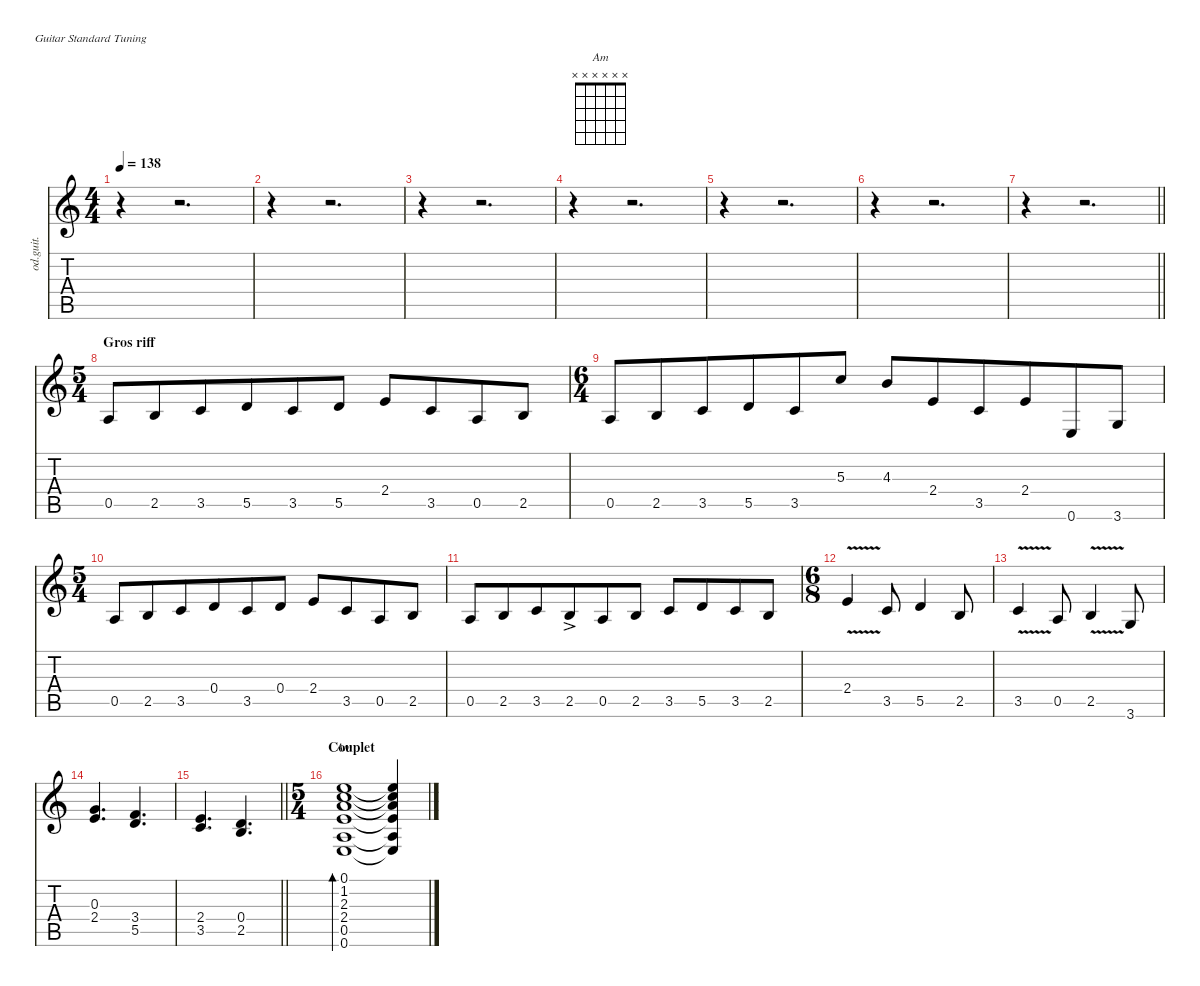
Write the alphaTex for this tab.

\defaultSystemsLayout 4
\hideDynamics
\bracketExtendMode nobrackets
\track ("Hichem" "od.guit.") {instrument overdrivenguitar}
\staff {score tabs}
\tuning (E4 B3 G3 D3 A2 E2)
\chord ("Am" x x x x x x)
\ts (4 4)
\tempo 138
\clef g2
\ks aminor
r.4{dy f} r.2{d} |
r.4 r.2{d} |
r.4 r.2{d} |
r.4 r.2{d} |
r.4 r.2{d} |
r.4 r.2{d} |
\barLineRight lightlight
r.4 r.2{d} |
\ts (5 4)
\beaming (8 6 4)
\section ("" "Gros riff")
0.5.8{beam Up} 2.5.8{beam Up} 3.5.8{beam Up} 5.5.8{beam Up} 3.5.8{beam Up} 5.5.8{beam Up} 2.4.8{beam Up} 3.5.8{beam Up} 0.5.8{beam Up} 2.5.8{beam Up} |
\ts (6 4)
\beaming (8 6 6)
0.5.8{beam Up} 2.5.8{beam Up} 3.5.8{beam Up} 5.5.8{beam Up} 3.5.8{beam Up} 5.3.8{beam Up} 4.3.8{beam Up} 2.4.8{beam Up} 3.5.8{beam Up} 2.4.8{beam Up} 0.6.8{beam Up} 3.6.8{beam Up} |
\ts (5 4)
\beaming (8 6 4)
0.5.8{beam Up} 2.5.8{beam Up} 3.5.8{beam Up} 0.4.8{beam Up} 3.5.8{beam Up} 0.4.8{beam Up} 2.4.8{beam Up} 3.5.8{beam Up} 0.5.8{beam Up} 2.5.8{beam Up} |
0.5.8{beam Up} 2.5.8{beam Up} 3.5.8{beam Up} 2.5{ac}.8{dy ff beam Up} 0.5.8{dy f beam Up} 2.5.8{beam Up} 3.5.8{beam Up} 5.5.8{beam Up} 3.5.8{beam Up} 2.5.8{beam Up} |
\ts (6 8)
\beaming (8 3 3)
2.4{v}.4{beam Up} 3.5.8{beam Up} 5.5.4{beam Up} 2.5.8{beam Up} |
3.5{v}.4{beam Up} 0.5.8{beam Up} 2.5{v}.4{beam Up} 3.6.8{beam Up} |
(0.3 2.4).4{d beam Up} (3.4 5.5).4{d beam Up} |
\barLineRight lightlight
(2.4 3.5).4{d beam Up} (0.4 2.5).4{d beam Up} |
\ts (5 4)
\beaming (8 6 4)
\section ("" "Couplet")
(0.1 1.2 2.3 2.4 0.5 0.6).1{bd 480 ch "Am" instrument electricguitarclean beam Up} (0.1{t} 1.2{t} 2.3{t} 2.4{t} 0.5{t} 0.6{t}).4{beam Up}
